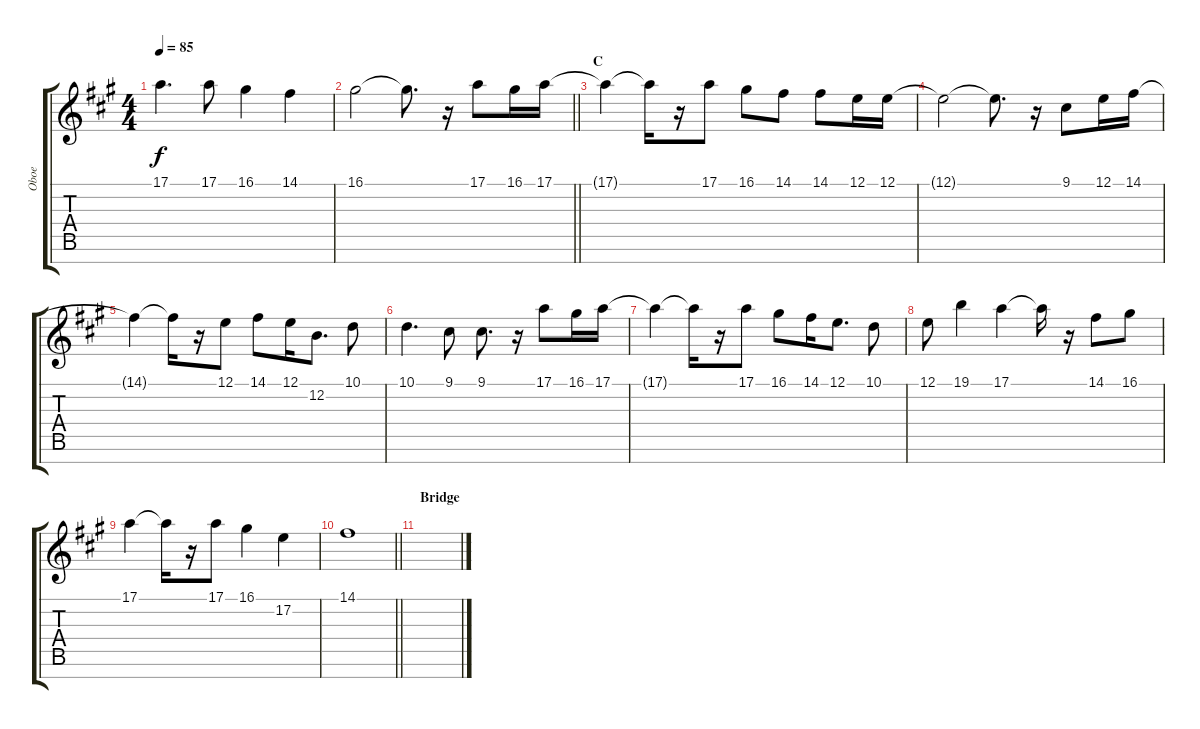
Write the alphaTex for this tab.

\track ("Oboe" "Oboe") {instrument oboe}
\staff {score tabs}
\tuning (E4 B3 G3 D3 A2 E2 B1) {hide}
\ts (4 4)
\tempo 85
\clef g2
\ks a
17.1.4{d dy f} 17.1.8 16.1.4 14.1.4 |
\barLineRight lightlight
16.1.2 16.1{t}.8{d} r.16 17.1.8 16.1.16 17.1.16 |
\section ("" "C")
17.1{t}.4 17.1{t}.16 r.16 17.1.8 16.1.8 14.1.8 14.1.8 12.1.16 12.1.16 |
12.1{t}.2 12.1{t}.8{d} r.16 9.1.8 12.1.16 14.1.16 |
14.1{t}.4 14.1{t}.16 r.16 12.1.8 14.1.8 12.1.16 12.2.8{d} 10.1.8 |
10.1.4{d} 9.1.8 9.1.8{d} r.16 17.1.8 16.1.16 17.1.16 |
17.1{t}.4 17.1{t}.16 r.16 17.1.8 16.1.8 14.1.16 12.1.8{d} 10.1.8 |
12.1.8 19.1.4 17.1.4 17.1{t}.16 r.16 14.1.8 16.1.8 |
17.1.4 17.1{t}.16 r.16 17.1.8 16.1.4 17.2.4 |
\barLineRight lightlight
14.1.1 |
\section ("" "Bridge")
